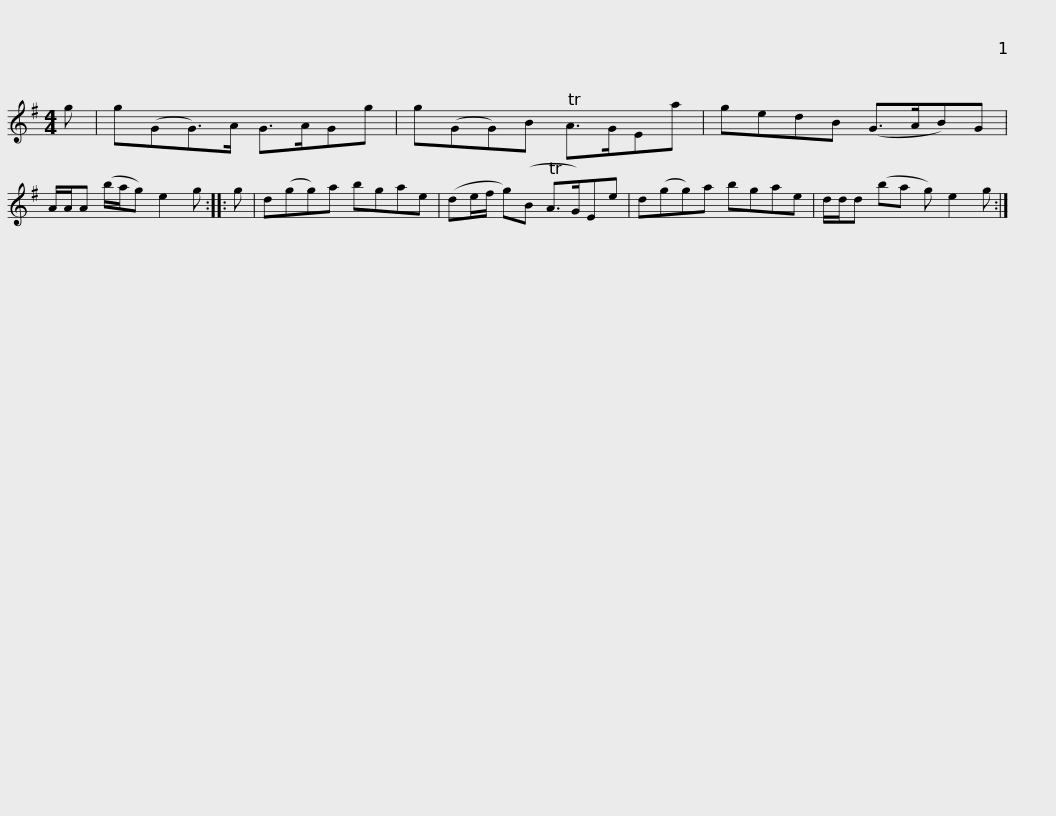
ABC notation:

X:1
L:1/8
M:4/4
I:linebreak $
K:G
V:1 treble
V:1
 g | g(GG>)A G>AGg | g(GG)B TA>GEa | gedB (G>AB)G | A/A/A (b/a/g) e2 g :: %5
 g |$ d(gg)a bgae | (de/f/ g)(B TA>G)Ee | d(gg)a bgae | d/d/d (ba g) e2 g :| %10
